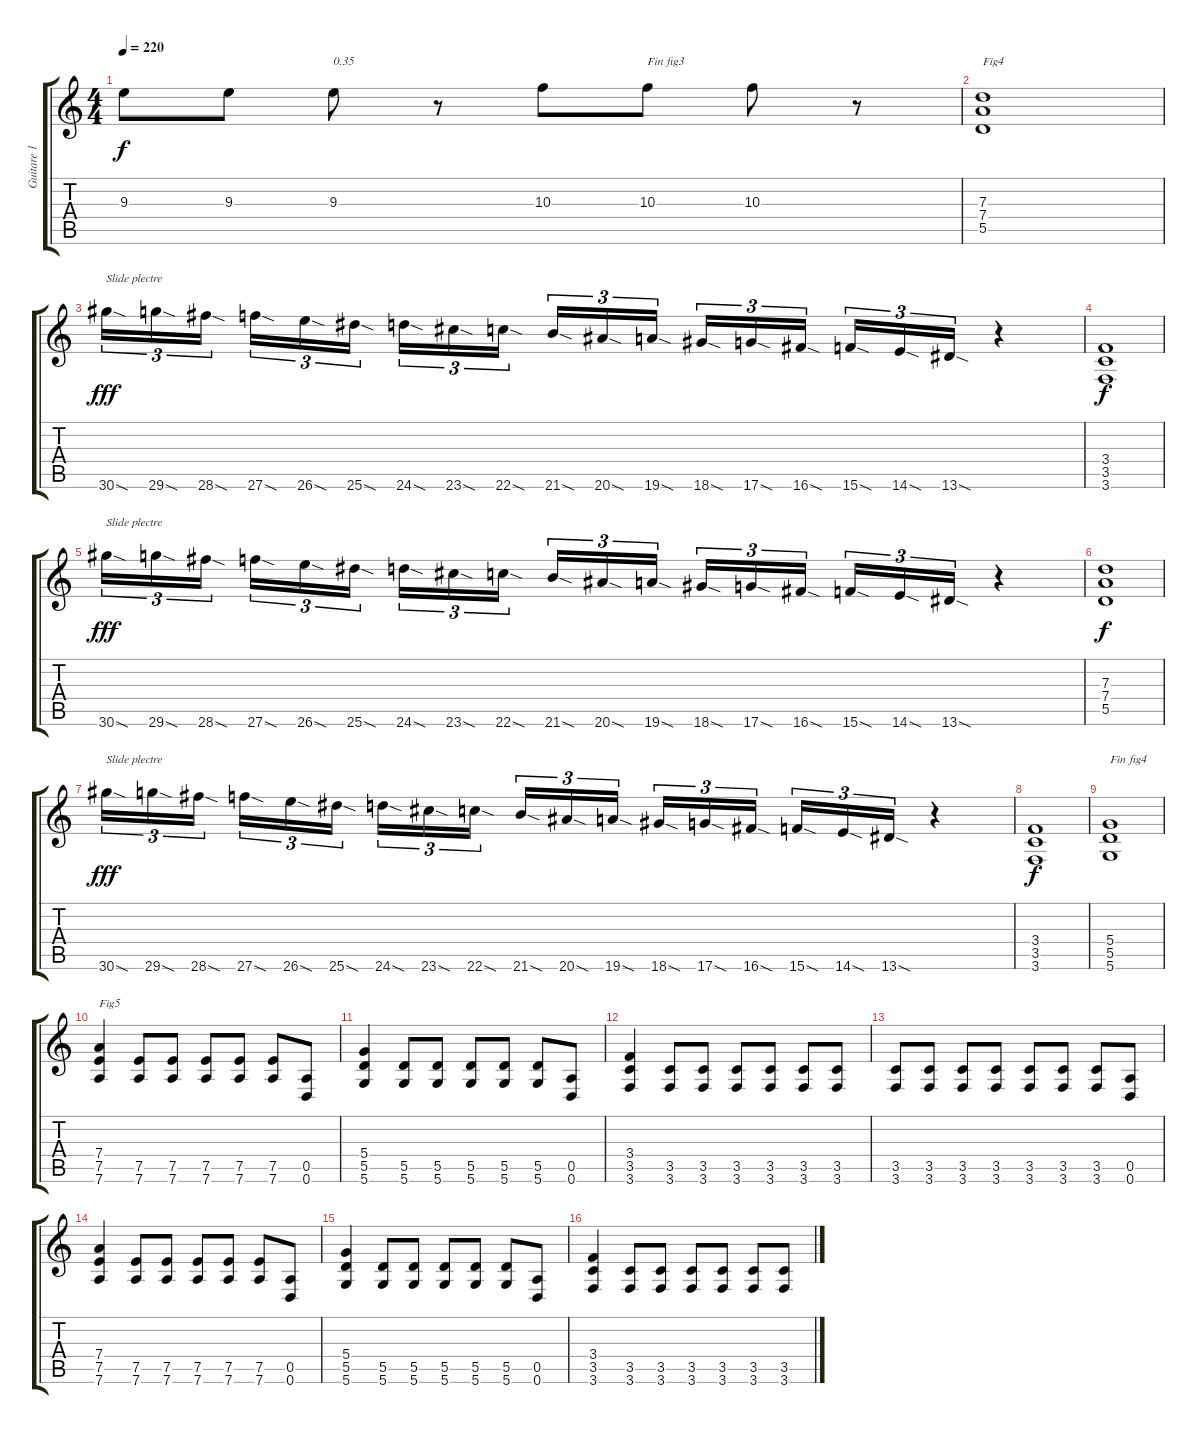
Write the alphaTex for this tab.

\track ("Guitare 1 Dr-D" "Guitare 1 ") {instrument overdrivenguitar}
\staff {score tabs}
\tuning (E4 B3 G3 D3 A2 D2) {hide}
\ts (4 4)
\tempo 220
\clef g2
\ks c
9.3.8{dy f} 9.3.8 9.3.8{txt "0.35"} r.8 10.3.8 10.3.8{txt "Fin fig3"} 10.3.8 r.8 |
(7.3 7.4 5.5).1{txt "Fig4"} |
30.6{sod}.16{tu (3 2) txt "Slide plectre" dy fff instrument guitarfretnoise} 29.6{sod}.16{tu (3 2)} 28.6{sod}.16{tu (3 2)} 27.6{sod}.16{tu (3 2)} 26.6{sod}.16{tu (3 2)} 25.6{sod}.16{tu (3 2)} 24.6{sod}.16{tu (3 2)} 23.6{sod}.16{tu (3 2)} 22.6{sod}.16{tu (3 2)} 21.6{sod}.16{tu (3 2)} 20.6{sod}.16{tu (3 2)} 19.6{sod}.16{tu (3 2)} 18.6{sod}.16{tu (3 2)} 17.6{sod}.16{tu (3 2)} 16.6{sod}.16{tu (3 2)} 15.6{sod}.16{tu (3 2)} 14.6{sod}.16{tu (3 2)} 13.6{sod}.16{tu (3 2)} r.4 |
(3.4 3.5 3.6).1{dy f instrument overdrivenguitar} |
30.6{sod}.16{tu (3 2) txt "Slide plectre" dy fff instrument guitarfretnoise} 29.6{sod}.16{tu (3 2)} 28.6{sod}.16{tu (3 2)} 27.6{sod}.16{tu (3 2)} 26.6{sod}.16{tu (3 2)} 25.6{sod}.16{tu (3 2)} 24.6{sod}.16{tu (3 2)} 23.6{sod}.16{tu (3 2)} 22.6{sod}.16{tu (3 2)} 21.6{sod}.16{tu (3 2)} 20.6{sod}.16{tu (3 2)} 19.6{sod}.16{tu (3 2)} 18.6{sod}.16{tu (3 2)} 17.6{sod}.16{tu (3 2)} 16.6{sod}.16{tu (3 2)} 15.6{sod}.16{tu (3 2)} 14.6{sod}.16{tu (3 2)} 13.6{sod}.16{tu (3 2)} r.4 |
(7.3 7.4 5.5).1{dy f instrument overdrivenguitar} |
30.6{sod}.16{tu (3 2) txt "Slide plectre" dy fff instrument guitarfretnoise} 29.6{sod}.16{tu (3 2)} 28.6{sod}.16{tu (3 2)} 27.6{sod}.16{tu (3 2)} 26.6{sod}.16{tu (3 2)} 25.6{sod}.16{tu (3 2)} 24.6{sod}.16{tu (3 2)} 23.6{sod}.16{tu (3 2)} 22.6{sod}.16{tu (3 2)} 21.6{sod}.16{tu (3 2)} 20.6{sod}.16{tu (3 2)} 19.6{sod}.16{tu (3 2)} 18.6{sod}.16{tu (3 2)} 17.6{sod}.16{tu (3 2)} 16.6{sod}.16{tu (3 2)} 15.6{sod}.16{tu (3 2)} 14.6{sod}.16{tu (3 2)} 13.6{sod}.16{tu (3 2)} r.4 |
(3.4 3.5 3.6).1{dy f instrument overdrivenguitar} |
(5.4 5.5 5.6).1{txt "Fin fig4"} |
(7.4 7.5 7.6).4{txt "Fig5"} (7.5 7.6).8 (7.5 7.6).8 (7.5 7.6).8 (7.5 7.6).8 (7.5 7.6).8 (0.5 0.6).8 |
(5.4 5.5 5.6).4 (5.5 5.6).8 (5.5 5.6).8 (5.5 5.6).8 (5.5 5.6).8 (5.5 5.6).8 (0.5 0.6).8 |
(3.4 3.5 3.6).4 (3.5 3.6).8 (3.5 3.6).8 (3.5 3.6).8 (3.5 3.6).8 (3.5 3.6).8 (3.5 3.6).8 |
(3.5 3.6).8 (3.5 3.6).8 (3.5 3.6).8 (3.5 3.6).8 (3.5 3.6).8 (3.5 3.6).8 (3.5 3.6).8 (0.5 0.6).8 |
(7.4 7.5 7.6).4 (7.5 7.6).8 (7.5 7.6).8 (7.5 7.6).8 (7.5 7.6).8 (7.5 7.6).8 (0.5 0.6).8 |
(5.4 5.5 5.6).4 (5.5 5.6).8 (5.5 5.6).8 (5.5 5.6).8 (5.5 5.6).8 (5.5 5.6).8 (0.5 0.6).8 |
(3.4 3.5 3.6).4 (3.5 3.6).8 (3.5 3.6).8 (3.5 3.6).8 (3.5 3.6).8 (3.5 3.6).8 (3.5 3.6).8
